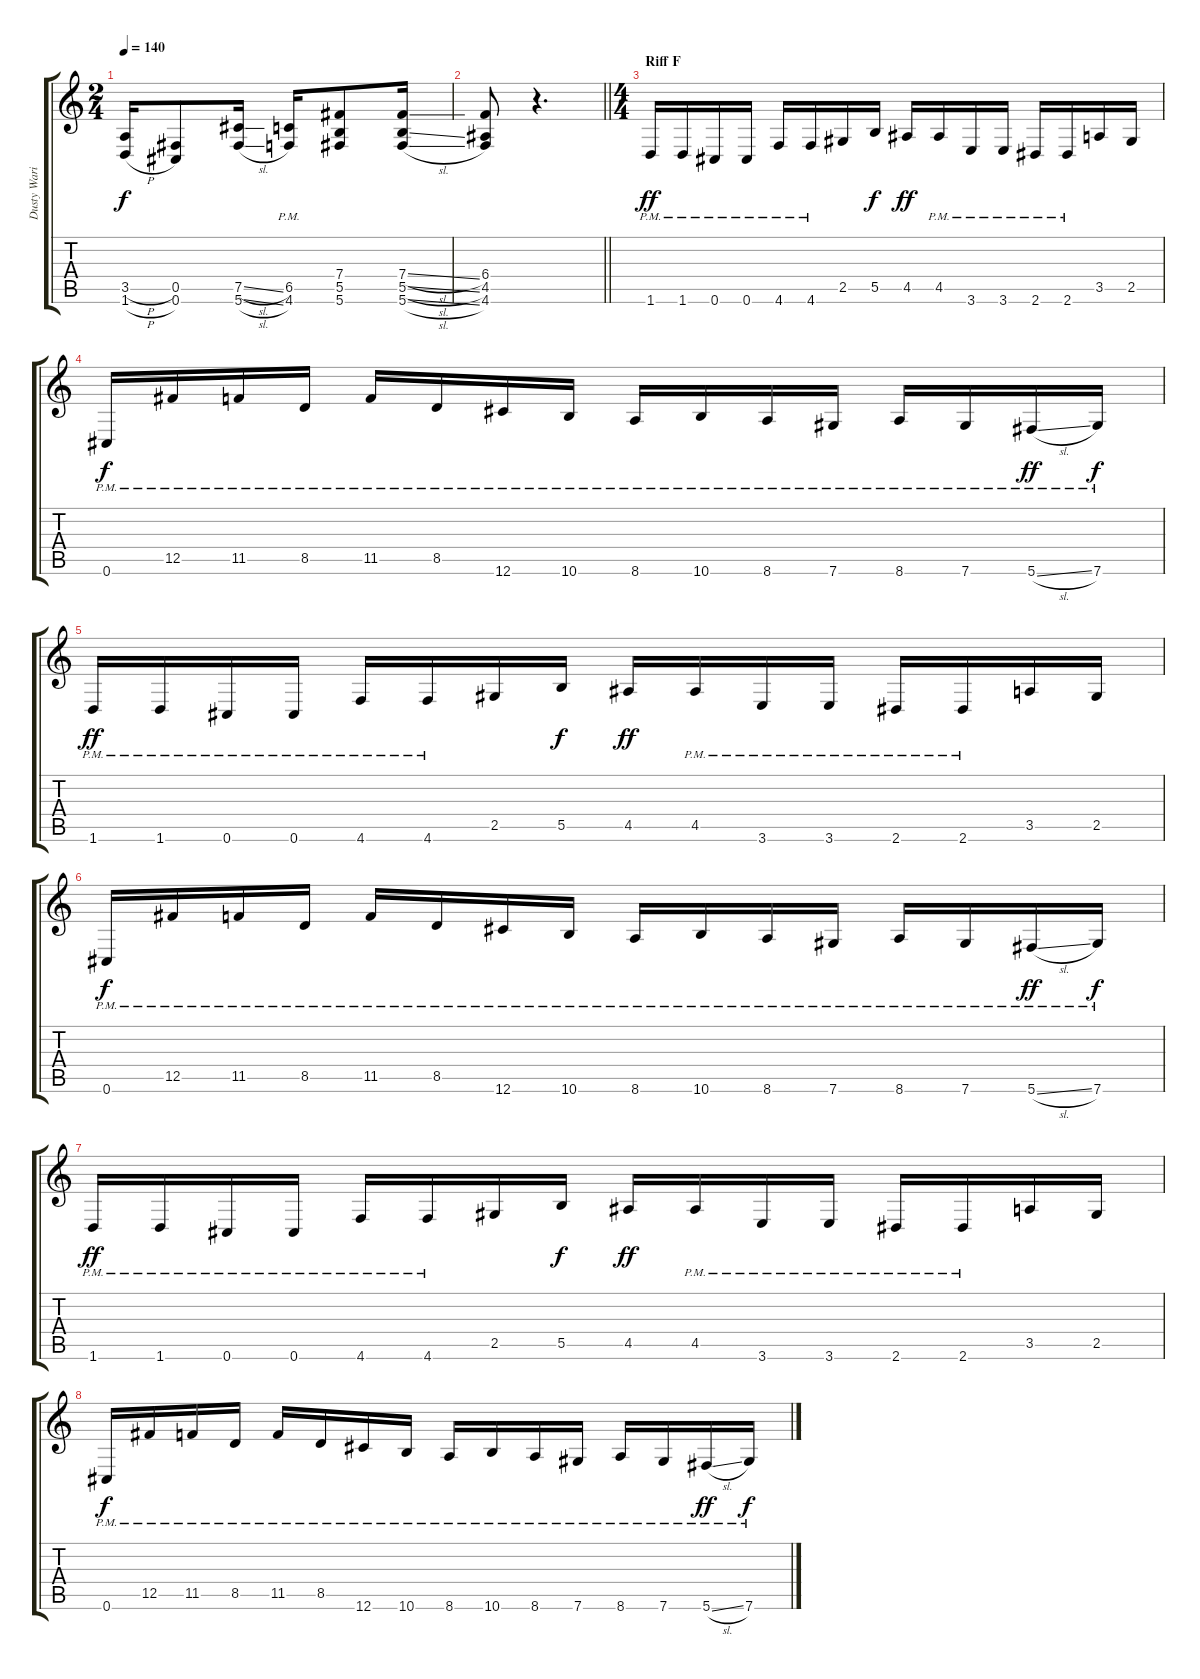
\track ("Dusty Waring" "Dusty Wari") {instrument overdrivenguitar}
\staff {score tabs}
\tuning (Db4 Ab3 E3 B2 Gb2 Db2) {hide}
\ts (2 4)
\tempo 140
\clef g2
\ks c
(3.5{h} 1.6{h}).16{dy f} (0.5 0.6).8 (7.5{sl} 5.6{sl}).16 (6.5 4.6{pm}).16 (7.4 5.5 5.6).8 (7.4{sl} 5.5{sl} 5.6{sl}).16 |
\barLineRight lightlight
(6.4 4.5 4.6).8 r.4{d} |
\ts (4 4)
\section ("" "Riff F")
1.6{pm}.16{dy ff} 1.6{pm}.16 0.6{pm}.16 0.6{pm}.16 4.6{pm}.16 4.6{pm}.16 2.5.16 5.5.16{dy f} 4.5.16{dy ff} 4.5{pm}.16 3.6{pm}.16 3.6{pm}.16 2.6{pm}.16 2.6{pm}.16 3.5.16 2.5.16 |
0.6{pm}.16{dy f} 12.5{pm}.16 11.5{pm}.16 8.5{pm}.16 11.5{pm}.16 8.5{pm}.16 12.6{pm}.16 10.6{pm}.16 8.6{pm}.16 10.6{pm}.16 8.6{pm}.16 7.6{pm}.16 8.6{pm}.16 7.6{pm}.16 5.6{sl pm}.16{dy ff} 7.6{pm}.16{dy f} |
1.6{pm}.16{dy ff} 1.6{pm}.16 0.6{pm}.16 0.6{pm}.16 4.6{pm}.16 4.6{pm}.16 2.5.16 5.5.16{dy f} 4.5.16{dy ff} 4.5{pm}.16 3.6{pm}.16 3.6{pm}.16 2.6{pm}.16 2.6{pm}.16 3.5.16 2.5.16 |
0.6{pm}.16{dy f} 12.5{pm}.16 11.5{pm}.16 8.5{pm}.16 11.5{pm}.16 8.5{pm}.16 12.6{pm}.16 10.6{pm}.16 8.6{pm}.16 10.6{pm}.16 8.6{pm}.16 7.6{pm}.16 8.6{pm}.16 7.6{pm}.16 5.6{sl pm}.16{dy ff} 7.6{pm}.16{dy f} |
1.6{pm}.16{dy ff} 1.6{pm}.16 0.6{pm}.16 0.6{pm}.16 4.6{pm}.16 4.6{pm}.16 2.5.16 5.5.16{dy f} 4.5.16{dy ff} 4.5{pm}.16 3.6{pm}.16 3.6{pm}.16 2.6{pm}.16 2.6{pm}.16 3.5.16 2.5.16 |
0.6{pm}.16{dy f} 12.5{pm}.16 11.5{pm}.16 8.5{pm}.16 11.5{pm}.16 8.5{pm}.16 12.6{pm}.16 10.6{pm}.16 8.6{pm}.16 10.6{pm}.16 8.6{pm}.16 7.6{pm}.16 8.6{pm}.16 7.6{pm}.16 5.6{sl pm}.16{dy ff} 7.6{pm}.16{dy f}
